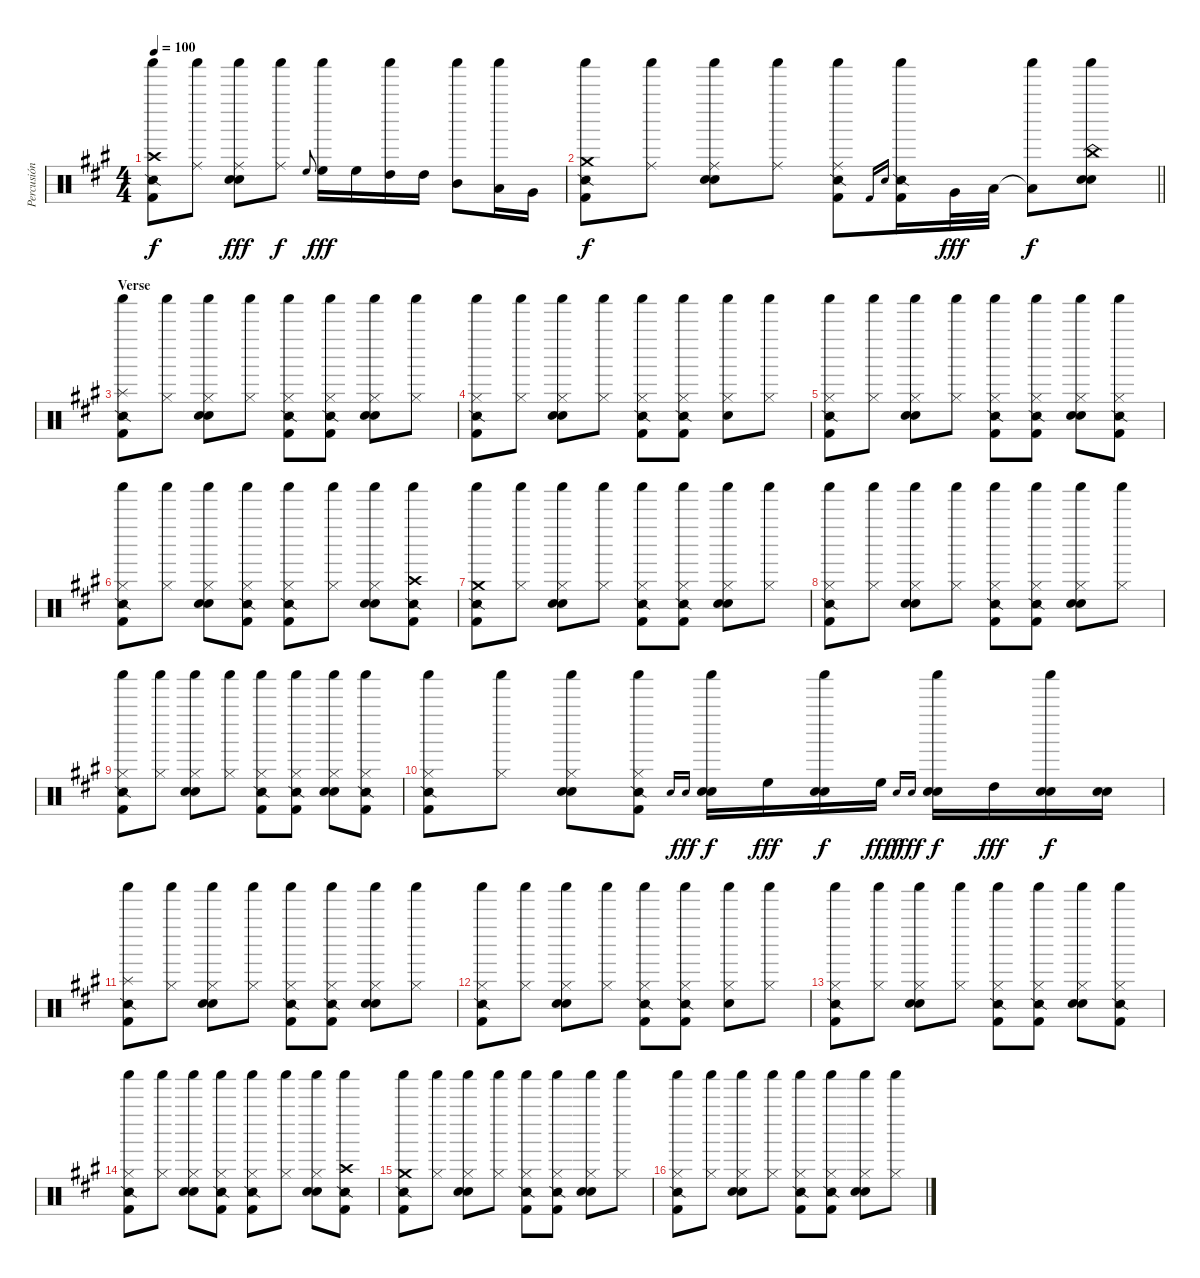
\track ("Percusión" "Percusión") {instrument percussion}
\staff {score}
\articulation defaults
\ts (4 4)
\tempo 100
\clef neutral
\ks a
("Crash high (hit)" "Kick (hit) 2" "Snare (side stick) 2" "Shaker (hit)").8{dy f} ("Ride (middle)" "Shaker (hit)").8 ("Ride (middle)" "Snare (hit) 2" "Electric Snare (hit)" "Shaker (hit)").8{dy fff} ("Ride (middle)" "Shaker (hit)").8{dy f} "High Floor Tom (hit)".8{gr onbeat} ("High Floor Tom (hit)" "Shaker (hit)").16{dy fff} "High Floor Tom (hit)".16 ("High Tom (hit)" "Shaker (hit)").16 "High Tom (hit)".16 ("Mid Tom (hit)" "Shaker (hit)").8 ("Low Tom (hit)" "Shaker (hit)").16 "Very Low Tom (hit)".16 |
\barLineRight lightlight
("Crash medium (hit)" "Kick (hit) 2" "Snare (side stick) 2" "Shaker (hit)").8{dy f} ("Ride (middle)" "Shaker (hit)").8 ("Ride (middle)" "Snare (hit) 2" "Electric Snare (hit)" "Shaker (hit)").8 ("Ride (middle)" "Shaker (hit)").8 ("Ride (middle)" "Kick (hit) 2" "Snare (side stick) 2" "Shaker (hit)").8 "Kick (hit) 2".16{gr onbeat} "Snare (hit)".16{gr onbeat} ("Kick (hit) 2" "Snare (side stick) 2" "Shaker (hit)").16 "Very Low Tom (hit)".32{dy fff} "Low Floor Tom (hit)".32 ("Low Floor Tom (hit)"{t} "Shaker (hit)").8{dy f} ("China (hit)" "Snare (hit) 2" "Electric Snare (hit)" "Shaker (hit)").8 |
\section ("" "Verse")
("Splash (hit)" "Kick (hit) 2" "Snare (side stick) 2" "Shaker (hit)").8 ("Hi-Hat (closed)" "Shaker (hit)").8 ("Hi-Hat (closed)" "Snare (hit) 2" "Electric Snare (hit)" "Shaker (hit)").8 ("Hi-Hat (closed)" "Shaker (hit)").8 ("Hi-Hat (closed)" "Kick (hit) 2" "Snare (side stick) 2" "Shaker (hit)").8 ("Hi-Hat (closed)" "Kick (hit) 2" "Snare (side stick) 2" "Shaker (hit)").8 ("Hi-Hat (closed)" "Snare (hit) 2" "Electric Snare (hit)" "Shaker (hit)").8 ("Hi-Hat (closed)" "Shaker (hit)").8 |
("Hi-Hat (closed)" "Kick (hit) 2" "Snare (side stick) 2" "Shaker (hit)").8 ("Hi-Hat (closed)" "Shaker (hit)").8 ("Hi-Hat (closed)" "Snare (hit) 2" "Electric Snare (hit)" "Shaker (hit)").8 ("Hi-Hat (closed)" "Shaker (hit)").8 ("Hi-Hat (closed)" "Kick (hit) 2" "Snare (side stick) 2" "Shaker (hit)").8 ("Hi-Hat (closed)" "Kick (hit) 2" "Snare (side stick) 2" "Shaker (hit)").8 ("Hi-Hat (closed)" "Snare (hit) 2" "Shaker (hit)").8 ("Hi-Hat (closed)" "Shaker (hit)").8 |
("Hi-Hat (closed)" "Kick (hit) 2" "Snare (side stick) 2" "Shaker (hit)").8 ("Hi-Hat (closed)" "Shaker (hit)").8 ("Hi-Hat (closed)" "Snare (hit) 2" "Electric Snare (hit)" "Shaker (hit)").8 ("Hi-Hat (closed)" "Shaker (hit)").8 ("Hi-Hat (closed)" "Kick (hit) 2" "Snare (side stick) 2" "Shaker (hit)").8 ("Hi-Hat (closed)" "Kick (hit) 2" "Snare (side stick) 2" "Shaker (hit)").8 ("Hi-Hat (closed)" "Snare (hit) 2" "Electric Snare (hit)" "Shaker (hit)").8 ("Hi-Hat (closed)" "Kick (hit) 2" "Snare (side stick) 2" "Shaker (hit)").8 |
("Hi-Hat (closed)" "Kick (hit) 2" "Snare (side stick) 2" "Shaker (hit)").8 ("Hi-Hat (closed)" "Shaker (hit)").8 ("Hi-Hat (closed)" "Snare (hit) 2" "Electric Snare (hit)" "Shaker (hit)").8 ("Hi-Hat (closed)" "Kick (hit) 2" "Snare (side stick) 2" "Shaker (hit)").8 ("Hi-Hat (closed)" "Kick (hit) 2" "Snare (side stick) 2" "Shaker (hit)").8 ("Hi-Hat (closed)" "Shaker (hit)").8 ("Hi-Hat (closed)" "Snare (hit) 2" "Electric Snare (hit)" "Shaker (hit)").8 ("Crash high (hit)" "Kick (hit) 2" "Snare (side stick) 2" "Shaker (hit)").8 |
("Crash medium (hit)" "Kick (hit) 2" "Snare (side stick) 2" "Shaker (hit)").8 ("Hi-Hat (closed)" "Shaker (hit)").8 ("Hi-Hat (closed)" "Snare (hit) 2" "Electric Snare (hit)" "Shaker (hit)").8 ("Hi-Hat (closed)" "Shaker (hit)").8 ("Hi-Hat (closed)" "Kick (hit) 2" "Snare (side stick) 2" "Shaker (hit)").8 ("Hi-Hat (closed)" "Kick (hit) 2" "Snare (side stick) 2" "Shaker (hit)").8 ("Hi-Hat (closed)" "Snare (hit) 2" "Electric Snare (hit)" "Shaker (hit)").8 ("Hi-Hat (closed)" "Shaker (hit)").8 |
("Hi-Hat (closed)" "Kick (hit) 2" "Snare (side stick) 2" "Shaker (hit)").8 ("Hi-Hat (closed)" "Shaker (hit)").8 ("Hi-Hat (closed)" "Snare (hit) 2" "Electric Snare (hit)" "Shaker (hit)").8 ("Hi-Hat (closed)" "Shaker (hit)").8 ("Hi-Hat (closed)" "Kick (hit) 2" "Snare (side stick) 2" "Shaker (hit)").8 ("Hi-Hat (closed)" "Kick (hit) 2" "Snare (side stick) 2" "Shaker (hit)").8 ("Hi-Hat (closed)" "Snare (hit) 2" "Electric Snare (hit)" "Shaker (hit)").8 ("Hi-Hat (closed)" "Shaker (hit)").8 |
("Hi-Hat (closed)" "Kick (hit) 2" "Snare (side stick) 2" "Shaker (hit)").8 ("Hi-Hat (closed)" "Shaker (hit)").8 ("Hi-Hat (closed)" "Snare (hit) 2" "Electric Snare (hit)" "Shaker (hit)").8 ("Hi-Hat (closed)" "Shaker (hit)").8 ("Hi-Hat (closed)" "Kick (hit) 2" "Snare (side stick) 2" "Shaker (hit)").8 ("Hi-Hat (closed)" "Kick (hit) 2" "Snare (side stick) 2" "Shaker (hit)").8 ("Hi-Hat (closed)" "Snare (hit) 2" "Electric Snare (hit)" "Shaker (hit)").8 ("Hi-Hat (closed)" "Kick (hit) 2" "Snare (side stick) 2" "Shaker (hit)").8 |
("Hi-Hat (closed)" "Kick (hit) 2" "Snare (side stick) 2" "Shaker (hit)").8 ("Hi-Hat (closed)" "Shaker (hit)").8 ("Hi-Hat (closed)" "Snare (hit) 2" "Electric Snare (hit)" "Shaker (hit)").8 ("Hi-Hat (closed)" "Kick (hit) 2" "Snare (side stick) 2" "Shaker (hit)").8 "Snare (hit) 2".16{gr onbeat} "Electric Snare (hit)".16{gr onbeat dy fff} ("Snare (hit) 2" "Electric Snare (hit)" "Shaker (hit)").16{dy f} "High Floor Tom (hit)".16{dy fff} ("Snare (hit) 2" "Electric Snare (hit)" "Shaker (hit)").16{dy f} "High Floor Tom (hit)".16{dy fff} "Snare (hit) 2".16{gr onbeat dy f} "Electric Snare (hit)".16{gr onbeat dy fff} ("Snare (hit) 2" "Electric Snare (hit)" "Shaker (hit)").16{dy f} "High Tom (hit)".16{dy fff} ("Snare (hit) 2" "Electric Snare (hit)" "Shaker (hit)").16{dy f} ("Snare (hit) 2" "Electric Snare (hit)").16 |
("Splash (hit)" "Kick (hit) 2" "Snare (side stick) 2" "Shaker (hit)").8 ("Hi-Hat (closed)" "Shaker (hit)").8 ("Hi-Hat (closed)" "Snare (hit) 2" "Electric Snare (hit)" "Shaker (hit)").8 ("Hi-Hat (closed)" "Shaker (hit)").8 ("Hi-Hat (closed)" "Kick (hit) 2" "Snare (side stick) 2" "Shaker (hit)").8 ("Hi-Hat (closed)" "Kick (hit) 2" "Snare (side stick) 2" "Shaker (hit)").8 ("Hi-Hat (closed)" "Snare (hit) 2" "Electric Snare (hit)" "Shaker (hit)").8 ("Hi-Hat (closed)" "Shaker (hit)").8 |
("Hi-Hat (closed)" "Kick (hit) 2" "Snare (side stick) 2" "Shaker (hit)").8 ("Hi-Hat (closed)" "Shaker (hit)").8 ("Hi-Hat (closed)" "Snare (hit) 2" "Electric Snare (hit)" "Shaker (hit)").8 ("Hi-Hat (closed)" "Shaker (hit)").8 ("Hi-Hat (closed)" "Kick (hit) 2" "Snare (side stick) 2" "Shaker (hit)").8 ("Hi-Hat (closed)" "Kick (hit) 2" "Snare (side stick) 2" "Shaker (hit)").8 ("Hi-Hat (closed)" "Snare (hit) 2" "Shaker (hit)").8 ("Hi-Hat (closed)" "Shaker (hit)").8 |
("Hi-Hat (closed)" "Kick (hit) 2" "Snare (side stick) 2" "Shaker (hit)").8 ("Hi-Hat (closed)" "Shaker (hit)").8 ("Hi-Hat (closed)" "Snare (hit) 2" "Electric Snare (hit)" "Shaker (hit)").8 ("Hi-Hat (closed)" "Shaker (hit)").8 ("Hi-Hat (closed)" "Kick (hit) 2" "Snare (side stick) 2" "Shaker (hit)").8 ("Hi-Hat (closed)" "Kick (hit) 2" "Snare (side stick) 2" "Shaker (hit)").8 ("Hi-Hat (closed)" "Snare (hit) 2" "Electric Snare (hit)" "Shaker (hit)").8 ("Hi-Hat (closed)" "Kick (hit) 2" "Snare (side stick) 2" "Shaker (hit)").8 |
("Hi-Hat (closed)" "Kick (hit) 2" "Snare (side stick) 2" "Shaker (hit)").8 ("Hi-Hat (closed)" "Shaker (hit)").8 ("Hi-Hat (closed)" "Snare (hit) 2" "Electric Snare (hit)" "Shaker (hit)").8 ("Hi-Hat (closed)" "Kick (hit) 2" "Snare (side stick) 2" "Shaker (hit)").8 ("Hi-Hat (closed)" "Kick (hit) 2" "Snare (side stick) 2" "Shaker (hit)").8 ("Hi-Hat (closed)" "Shaker (hit)").8 ("Hi-Hat (closed)" "Snare (hit) 2" "Electric Snare (hit)" "Shaker (hit)").8 ("Crash high (hit)" "Kick (hit) 2" "Snare (side stick) 2" "Shaker (hit)").8 |
("Crash medium (hit)" "Kick (hit) 2" "Snare (side stick) 2" "Shaker (hit)").8 ("Hi-Hat (closed)" "Shaker (hit)").8 ("Hi-Hat (closed)" "Snare (hit) 2" "Electric Snare (hit)" "Shaker (hit)").8 ("Hi-Hat (closed)" "Shaker (hit)").8 ("Hi-Hat (closed)" "Kick (hit) 2" "Snare (side stick) 2" "Shaker (hit)").8 ("Hi-Hat (closed)" "Kick (hit) 2" "Snare (side stick) 2" "Shaker (hit)").8 ("Hi-Hat (closed)" "Snare (hit) 2" "Electric Snare (hit)" "Shaker (hit)").8 ("Hi-Hat (closed)" "Shaker (hit)").8 |
("Hi-Hat (closed)" "Kick (hit) 2" "Snare (side stick) 2" "Shaker (hit)").8 ("Hi-Hat (closed)" "Shaker (hit)").8 ("Hi-Hat (closed)" "Snare (hit) 2" "Electric Snare (hit)" "Shaker (hit)").8 ("Hi-Hat (closed)" "Shaker (hit)").8 ("Hi-Hat (closed)" "Kick (hit) 2" "Snare (side stick) 2" "Shaker (hit)").8 ("Hi-Hat (closed)" "Kick (hit) 2" "Snare (side stick) 2" "Shaker (hit)").8 ("Hi-Hat (closed)" "Snare (hit) 2" "Electric Snare (hit)" "Shaker (hit)").8 ("Hi-Hat (closed)" "Shaker (hit)").8
